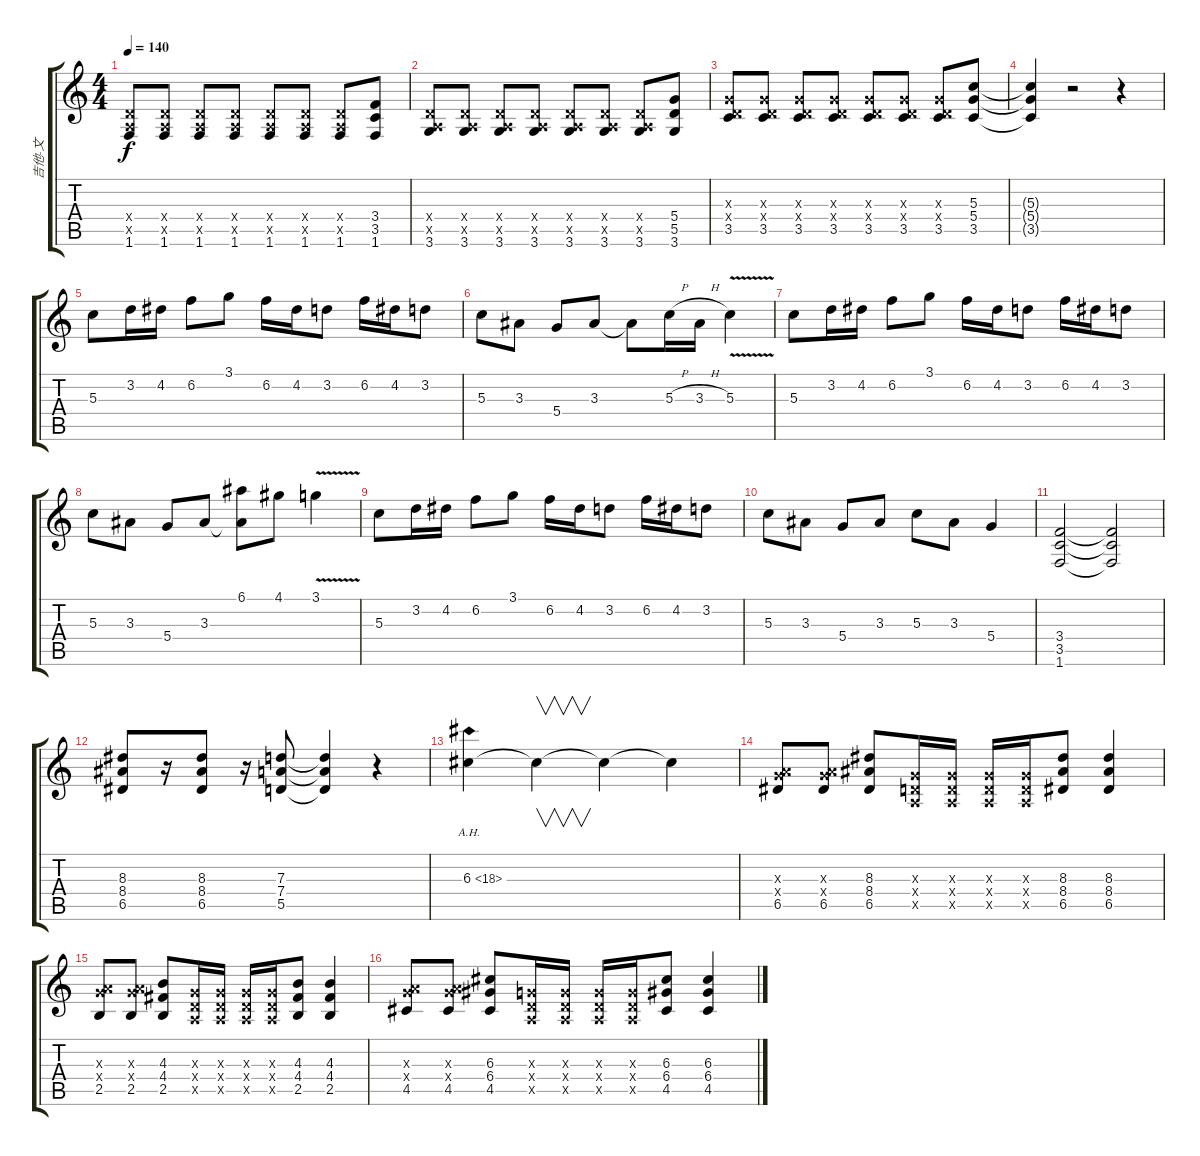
\track ("吉他-文" "吉他-文") {instrument overdrivenguitar}
\staff {score tabs}
\tuning (E4 B3 G3 D3 A2 E2) {hide}
\ts (4 4)
\tempo 140
\clef g2
\ks c
(0.4{x} 0.5{x} 1.6).8{dy f} (0.4{x} 0.5{x} 1.6).8 (0.4{x} 0.5{x} 1.6).8 (0.4{x} 0.5{x} 1.6).8 (0.4{x} 0.5{x} 1.6).8 (0.4{x} 0.5{x} 1.6).8 (0.4{x} 0.5{x} 1.6).8 (3.4 3.5 1.6).8 |
(0.4{x} 0.5{x} 3.6).8 (0.4{x} 0.5{x} 3.6).8 (0.4{x} 0.5{x} 3.6).8 (0.4{x} 0.5{x} 3.6).8 (0.4{x} 0.5{x} 3.6).8 (0.4{x} 0.5{x} 3.6).8 (0.4{x} 0.5{x} 3.6).8 (5.4 5.5 3.6).8 |
(0.3{x} 0.4{x} 3.5).8 (0.3{x} 0.4{x} 3.5).8 (0.3{x} 0.4{x} 3.5).8 (0.3{x} 0.4{x} 3.5).8 (0.3{x} 0.4{x} 3.5).8 (0.3{x} 0.4{x} 3.5).8 (0.3{x} 0.4{x} 3.5).8 (5.3 5.4 3.5).8 |
(5.3{t} 5.4{t} 3.5{t}).4 r.2 r.4 |
5.3.8 3.2.16 4.2.16 6.2.8 3.1.8 6.2.16 4.2.16 3.2.8 6.2.16 4.2.16 3.2.8 |
5.3.8 3.3.8 5.4.8 3.3.8 3.3{t}.8 5.3{h}.16 3.3{h}.16 5.3{v}.4 |
5.3.8 3.2.16 4.2.16 6.2.8 3.1.8 6.2.16 4.2.16 3.2.8 6.2.16 4.2.16 3.2.8 |
5.3.8 3.3.8 5.4.8 3.3.8 (6.1 3.3{t}).8 4.1.8 3.1{v}.4 |
5.3.8 3.2.16 4.2.16 6.2.8 3.1.8 6.2.16 4.2.16 3.2.8 6.2.16 4.2.16 3.2.8 |
5.3.8 3.3.8 5.4.8 3.3.8 5.3.8 3.3.8 5.4.4 |
(3.4 3.5 1.6).2 (3.4{t} 3.5{t} 1.6{t}).2 |
(8.3 8.4 6.5).8 r.16 (8.3 8.4 6.5).8 r.16 (7.3 7.4 5.5).8 (7.3{t} 7.4{t} 5.5{t}).4 r.4 |
6.3{ah 12}.4 6.3{t}.4{v} 6.3{t}.4 6.3{t}.4 |
(0.3{x} 7.4{x} 6.5).8 (0.3{x} 7.4{x} 6.5).8 (8.3 8.4 6.5).8 (0.3{x} 0.4{x} 0.5{x}).16 (0.3{x} 0.4{x} 0.5{x}).16 (0.3{x} 0.4{x} 0.5{x}).16 (0.3{x} 0.4{x} 0.5{x}).16 (8.3 8.4 6.5).8 (8.3 8.4 6.5).4 |
(0.3{x} 7.4{x} 2.5).8 (0.3{x} 7.4{x} 2.5).8 (4.3 4.4 2.5).8 (0.3{x} 0.4{x} 0.5{x}).16 (0.3{x} 0.4{x} 0.5{x}).16 (0.3{x} 0.4{x} 0.5{x}).16 (0.3{x} 0.4{x} 0.5{x}).16 (4.3 4.4 2.5).8 (4.3 4.4 2.5).4 |
(0.3{x} 7.4{x} 4.5).8 (0.3{x} 7.4{x} 4.5).8 (6.3 6.4 4.5).8 (0.3{x} 0.4{x} 0.5{x}).16 (0.3{x} 0.4{x} 0.5{x}).16 (0.3{x} 0.4{x} 0.5{x}).16 (0.3{x} 0.4{x} 0.5{x}).16 (6.3 6.4 4.5).8 (6.3 6.4 4.5).4
